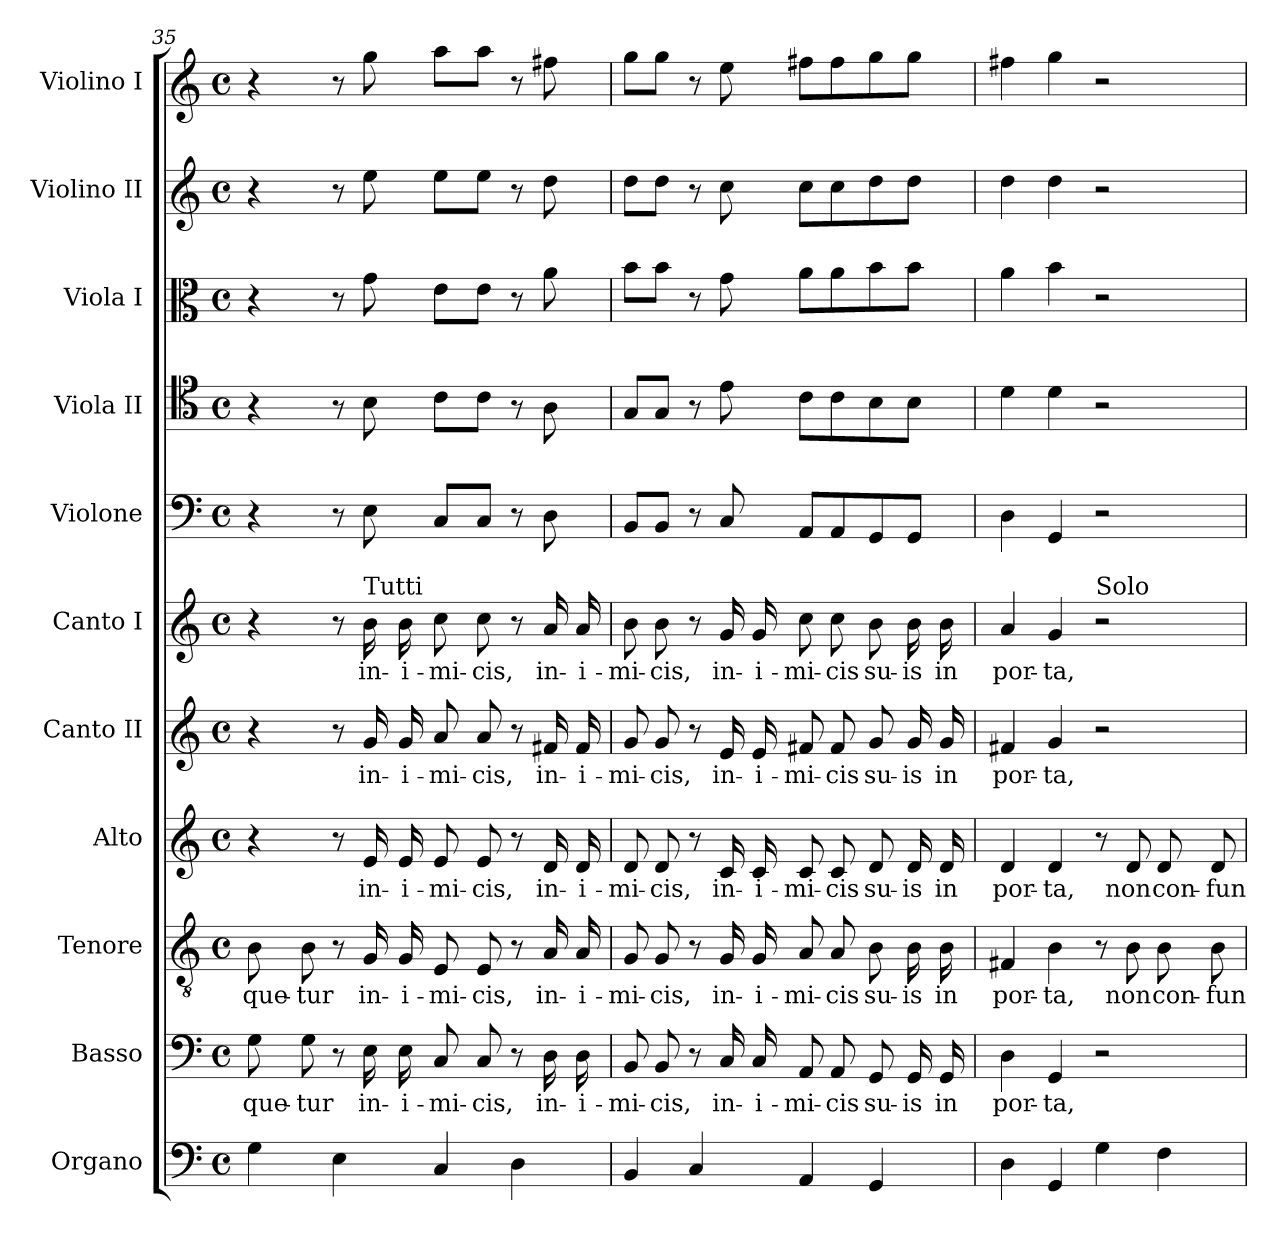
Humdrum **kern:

**kern	**kern	**text	**kern	**text	**kern	**text	**kern	**text	**kern	**text	**kern	**kern	**kern	**kern	**kern
*part11	*part10	*part10	*part9	*part9	*part8	*part8	*part7	*part7	*part6	*part6	*part5	*part4	*part3	*part2	*part1
*staff11	*staff10	*staff10	*staff9	*staff9	*staff8	*staff8	*staff7	*staff7	*staff6	*staff6	*staff5	*staff4	*staff3	*staff2	*staff1
*I"Organo	*I"Basso	*	*I"Tenore	*	*I"Alto	*	*I"Canto II	*	*I"Canto I	*	*I"Violone	*I"Viola II	*I"Viola I	*I"Violino II	*I"Violino I
*I'Org.	*I'B.	*	*I'T.	*	*I'A.	*	*I'C. II	*	*I'C. I	*	*I'Vne.	*I'Vla. II	*I'Vla. I	*I'Vl. II	*I'Vl. I
*clefF4	*clefF4	*	*clefGv2	*	*clefG2	*	*clefG2	*	*clefG2	*	*clefF4	*clefC4	*clefC3	*clefG2	*clefG2
*	*	*	*ITrd7c12	*	*	*	*	*	*	*	*	*	*	*	*
*k[]	*k[]	*	*k[]	*	*k[]	*	*k[]	*	*k[]	*	*k[]	*k[]	*k[]	*k[]	*k[]
*C:	*C:	*	*C:	*	*C:	*	*C:	*	*C:	*	*C:	*C:	*C:	*C:	*C:
*M4/4	*M4/4	*	*M4/4	*	*M4/4	*	*M4/4	*	*M4/4	*	*M4/4	*M4/4	*M4/4	*M4/4	*M4/4
*met(c)	*met(c)	*	*met(c)	*	*met(c)	*	*met(c)	*	*met(c)	*	*met(c)	*met(c)	*met(c)	*met(c)	*met(c)
=35	=35	=35	=35	=35	=35	=35	=35	=35	=35	=35	=35	=35	=35	=35	=35
!	!	!LO:LY:b:color=#000000	!	!	!	!	!	!	!	!	!	!	!	!	!
!	!	!	!	!LO:LY:b:color=#000000	!	!	!	!	!	!	!	!	!	!	!
4Gi\	8Gi\	-que-	8BBi\	-que-	4r	.	4r	.	4r	.	4r	4r	4r	4r	4r
!	!	!LO:LY:b:color=#000000	!	!	!	!	!	!	!	!	!	!	!	!	!
!	!	!	!	!LO:LY:b:color=#000000	!	!	!	!	!	!	!	!	!	!	!
.	8Gi\	-tur	8BBi\	-tur	.	.	.	.	.	.	.	.	.	.	.
4Ei\	8r	.	8r	.	8r	.	8r	.	8r	.	8r	8r	8r	8r	8r
!	!	!LO:LY:b:color=#000000	!	!	!	!	!	!	!	!	!	!	!	!	!
!	!	!	!	!LO:LY:b:color=#000000	!	!	!	!	!	!	!	!	!	!	!
!	!	!	!	!	!	!LO:LY:b:color=#000000	!	!	!	!	!	!	!	!	!
!	!	!	!	!	!	!	!	!LO:LY:b:color=#000000	!	!	!	!	!	!	!
!	!	!	!	!	!	!	!	!	!LO:TX:a:t=Tutti	!	!	!	!	!	!
!	!	!	!	!	!	!	!	!	!	!LO:LY:b:color=#000000	!	!	!	!	!
.	16Ei\	in-	16GGi/	in-	16ei/	in-	16gi/	in-	16bi\	in-	8Ei\	8Bi\	8gi\	8eei\	8ggi\
!	!	!LO:LY:b:color=#000000	!	!	!	!	!	!	!	!	!	!	!	!	!
!	!	!	!	!LO:LY:b:color=#000000	!	!	!	!	!	!	!	!	!	!	!
!	!	!	!	!	!	!LO:LY:b:color=#000000	!	!	!	!	!	!	!	!	!
!	!	!	!	!	!	!	!	!LO:LY:b:color=#000000	!	!	!	!	!	!	!
!	!	!	!	!	!	!	!	!	!	!LO:LY:b:color=#000000	!	!	!	!	!
.	16Ei\	-i-	16GGi/	-i-	16ei/	-i-	16gi/	-i-	16bi\	-i-	.	.	.	.	.
!	!	!LO:LY:b:color=#000000	!	!	!	!	!	!	!	!	!	!	!	!	!
!	!	!	!	!LO:LY:b:color=#000000	!	!	!	!	!	!	!	!	!	!	!
!	!	!	!	!	!	!LO:LY:b:color=#000000	!	!	!	!	!	!	!	!	!
!	!	!	!	!	!	!	!	!LO:LY:b:color=#000000	!	!	!	!	!	!	!
!	!	!	!	!	!	!	!	!	!	!LO:LY:b:color=#000000	!	!	!	!	!
4Ci/	8Ci/	-mi-	8EEi/	-mi-	8ei/	-mi-	8ai/	-mi-	8cci\	-mi-	8Ci/L	8ci\L	8ei\L	8eei\L	8aai\L
!	!	!LO:LY:b:color=#000000	!	!	!	!	!	!	!	!	!	!	!	!	!
!	!	!	!	!LO:LY:b:color=#000000	!	!	!	!	!	!	!	!	!	!	!
!	!	!	!	!	!	!LO:LY:b:color=#000000	!	!	!	!	!	!	!	!	!
!	!	!	!	!	!	!	!	!LO:LY:b:color=#000000	!	!	!	!	!	!	!
!	!	!	!	!	!	!	!	!	!	!LO:LY:b:color=#000000	!	!	!	!	!
.	8Ci/	-cis,	8EEi/	-cis,	8ei/	-cis,	8ai/	-cis,	8cci\	-cis,	8Ci/J	8ci\J	8ei\J	8eei\J	8aai\J
4Di\	8r	.	8r	.	8r	.	8r	.	8r	.	8r	8r	8r	8r	8r
!	!	!LO:LY:b:color=#000000	!	!	!	!	!	!	!	!	!	!	!	!	!
!	!	!	!	!LO:LY:b:color=#000000	!	!	!	!	!	!	!	!	!	!	!
!	!	!	!	!	!	!LO:LY:b:color=#000000	!	!	!	!	!	!	!	!	!
!	!	!	!	!	!	!	!	!LO:LY:b:color=#000000	!	!	!	!	!	!	!
!	!	!	!	!	!	!	!	!	!	!LO:LY:b:color=#000000	!	!	!	!	!
.	16Di\	in-	16AAi/	in-	16di/	in-	16f#Xi/	in-	16ai/	in-	8Di\	8Ai\	8ai\	8ddi\	8ff#Xi\
!	!	!LO:LY:b:color=#000000	!	!	!	!	!	!	!	!	!	!	!	!	!
!	!	!	!	!LO:LY:b:color=#000000	!	!	!	!	!	!	!	!	!	!	!
!	!	!	!	!	!	!LO:LY:b:color=#000000	!	!	!	!	!	!	!	!	!
!	!	!	!	!	!	!	!	!LO:LY:b:color=#000000	!	!	!	!	!	!	!
!	!	!	!	!	!	!	!	!	!	!LO:LY:b:color=#000000	!	!	!	!	!
.	16Di\	-i-	16AAi/	-i-	16di/	-i-	16f#i/	-i-	16ai/	-i-	.	.	.	.	.
!!LO:PB:g=z
=36	=36	=36	=36	=36	=36	=36	=36	=36	=36	=36	=36	=36	=36	=36	=36
!	!	!LO:LY:b:color=#000000	!	!	!	!	!	!	!	!	!	!	!	!	!
!	!	!	!	!LO:LY:b:color=#000000	!	!	!	!	!	!	!	!	!	!	!
!	!	!	!	!	!	!LO:LY:b:color=#000000	!	!	!	!	!	!	!	!	!
!	!	!	!	!	!	!	!	!LO:LY:b:color=#000000	!	!	!	!	!	!	!
!	!	!	!	!	!	!	!	!	!	!LO:LY:b:color=#000000	!	!	!	!	!
4BBi/	8BBi/	-mi-	8GGi/	-mi-	8di/	-mi-	8gi/	-mi-	8bi\	-mi-	8BBi/L	8Gi/L	8bi\L	8ddi\L	8ggi\L
!	!	!LO:LY:b:color=#000000	!	!	!	!	!	!	!	!	!	!	!	!	!
!	!	!	!	!LO:LY:b:color=#000000	!	!	!	!	!	!	!	!	!	!	!
!	!	!	!	!	!	!LO:LY:b:color=#000000	!	!	!	!	!	!	!	!	!
!	!	!	!	!	!	!	!	!LO:LY:b:color=#000000	!	!	!	!	!	!	!
!	!	!	!	!	!	!	!	!	!	!LO:LY:b:color=#000000	!	!	!	!	!
.	8BBi/	-cis,	8GGi/	-cis,	8di/	-cis,	8gi/	-cis,	8bi\	-cis,	8BBi/J	8Gi/J	8bi\J	8ddi\J	8ggi\J
4Ci/	8r	.	8r	.	8r	.	8r	.	8r	.	8r	8r	8r	8r	8r
!	!	!LO:LY:b:color=#000000	!	!	!	!	!	!	!	!	!	!	!	!	!
!	!	!	!	!LO:LY:b:color=#000000	!	!	!	!	!	!	!	!	!	!	!
!	!	!	!	!	!	!LO:LY:b:color=#000000	!	!	!	!	!	!	!	!	!
!	!	!	!	!	!	!	!	!LO:LY:b:color=#000000	!	!	!	!	!	!	!
!	!	!	!	!	!	!	!	!	!	!LO:LY:b:color=#000000	!	!	!	!	!
.	16Ci/	in-	16GGi/	in-	16ci/	in-	16ei/	in-	16gi/	in-	8Ci/	8ei\	8gi\	8cci\	8eei\
!	!	!LO:LY:b:color=#000000	!	!	!	!	!	!	!	!	!	!	!	!	!
!	!	!	!	!LO:LY:b:color=#000000	!	!	!	!	!	!	!	!	!	!	!
!	!	!	!	!	!	!LO:LY:b:color=#000000	!	!	!	!	!	!	!	!	!
!	!	!	!	!	!	!	!	!LO:LY:b:color=#000000	!	!	!	!	!	!	!
!	!	!	!	!	!	!	!	!	!	!LO:LY:b:color=#000000	!	!	!	!	!
.	16Ci/	-i-	16GGi/	-i-	16ci/	-i-	16ei/	-i-	16gi/	-i-	.	.	.	.	.
!	!	!LO:LY:b:color=#000000	!	!	!	!	!	!	!	!	!	!	!	!	!
!	!	!	!	!LO:LY:b:color=#000000	!	!	!	!	!	!	!	!	!	!	!
!	!	!	!	!	!	!LO:LY:b:color=#000000	!	!	!	!	!	!	!	!	!
!	!	!	!	!	!	!	!	!LO:LY:b:color=#000000	!	!	!	!	!	!	!
!	!	!	!	!	!	!	!	!	!	!LO:LY:b:color=#000000	!	!	!	!	!
4AAi/	8AAi/	-mi-	8AAi/	-mi-	8ci/	-mi-	8f#Xi/	-mi-	8cci\	-mi-	8AAi/L	8ci\L	8ai\L	8cci\L	8ff#Xi\L
!	!	!LO:LY:b:color=#000000	!	!	!	!	!	!	!	!	!	!	!	!	!
!	!	!	!	!LO:LY:b:color=#000000	!	!	!	!	!	!	!	!	!	!	!
!	!	!	!	!	!	!LO:LY:b:color=#000000	!	!	!	!	!	!	!	!	!
!	!	!	!	!	!	!	!	!LO:LY:b:color=#000000	!	!	!	!	!	!	!
!	!	!	!	!	!	!	!	!	!	!LO:LY:b:color=#000000	!	!	!	!	!
.	8AAi/	-cis	8AAi/	-cis	8ci/	-cis	8f#i/	-cis	8cci\	-cis	8AAi/	8ci\	8ai\	8cci\	8ff#i\
!	!	!LO:LY:b:color=#000000	!	!	!	!	!	!	!	!	!	!	!	!	!
!	!	!	!	!LO:LY:b:color=#000000	!	!	!	!	!	!	!	!	!	!	!
!	!	!	!	!	!	!LO:LY:b:color=#000000	!	!	!	!	!	!	!	!	!
!	!	!	!	!	!	!	!	!LO:LY:b:color=#000000	!	!	!	!	!	!	!
!	!	!	!	!	!	!	!	!	!	!LO:LY:b:color=#000000	!	!	!	!	!
4GGi/	8GGi/	su-	8BBi\	su-	8di/	su-	8gi/	su-	8bi\	su-	8GGi/	8Bi\	8bi\	8ddi\	8ggi\
!	!	!LO:LY:b:color=#000000	!	!	!	!	!	!	!	!	!	!	!	!	!
!	!	!	!	!LO:LY:b:color=#000000	!	!	!	!	!	!	!	!	!	!	!
!	!	!	!	!	!	!LO:LY:b:color=#000000	!	!	!	!	!	!	!	!	!
!	!	!	!	!	!	!	!	!LO:LY:b:color=#000000	!	!	!	!	!	!	!
!	!	!	!	!	!	!	!	!	!	!LO:LY:b:color=#000000	!	!	!	!	!
.	16GGi/	-is	16BBi\	-is	16di/	-is	16gi/	-is	16bi\	-is	8GGi/J	8Bi\J	8bi\J	8ddi\J	8ggi\J
!	!	!LO:LY:b:color=#000000	!	!	!	!	!	!	!	!	!	!	!	!	!
!	!	!	!	!LO:LY:b:color=#000000	!	!	!	!	!	!	!	!	!	!	!
!	!	!	!	!	!	!LO:LY:b:color=#000000	!	!	!	!	!	!	!	!	!
!	!	!	!	!	!	!	!	!LO:LY:b:color=#000000	!	!	!	!	!	!	!
!	!	!	!	!	!	!	!	!	!	!LO:LY:b:color=#000000	!	!	!	!	!
.	16GGi/	in	16BBi\	in	16di/	in	16gi/	in	16bi\	in	.	.	.	.	.
=37	=37	=37	=37	=37	=37	=37	=37	=37	=37	=37	=37	=37	=37	=37	=37
!	!	!LO:LY:b:color=#000000	!	!	!	!	!	!	!	!	!	!	!	!	!
!	!	!	!	!LO:LY:b:color=#000000	!	!	!	!	!	!	!	!	!	!	!
!	!	!	!	!	!	!LO:LY:b:color=#000000	!	!	!	!	!	!	!	!	!
!	!	!	!	!	!	!	!	!LO:LY:b:color=#000000	!	!	!	!	!	!	!
!	!	!	!	!	!	!	!	!	!	!LO:LY:b:color=#000000	!	!	!	!	!
4Di\	4Di\	por-	4FF#Xi/	por-	4di/	por-	4f#Xi/	por-	4ai/	por-	4Di\	4di\	4ai\	4ddi\	4ff#Xi\
!	!	!LO:LY:b:color=#000000	!	!	!	!	!	!	!	!	!	!	!	!	!
!	!	!	!	!LO:LY:b:color=#000000	!	!	!	!	!	!	!	!	!	!	!
!	!	!	!	!	!	!LO:LY:b:color=#000000	!	!	!	!	!	!	!	!	!
!	!	!	!	!	!	!	!	!LO:LY:b:color=#000000	!	!	!	!	!	!	!
!	!	!	!	!	!	!	!	!	!	!LO:LY:b:color=#000000	!	!	!	!	!
4GGi/	4GGi/	-ta,	4BBi\	-ta,	4di/	-ta,	4gi/	-ta,	4gi/	-ta,	4GGi/	4di\	4bi\	4ddi\	4ggi\
!	!	!	!	!	!	!	!	!	!LO:TX:a:t=Solo	!	!	!	!	!	!
4Gi\	2r	.	8r	.	8r	.	2r	.	2r	.	2r	2r	2r	2r	2r
!	!	!	!	!LO:LY:b:color=#000000	!	!	!	!	!	!	!	!	!	!	!
!	!	!	!	!	!	!LO:LY:b:color=#000000	!	!	!	!	!	!	!	!	!
.	.	.	8BBi\	non	8di/	non	.	.	.	.	.	.	.	.	.
!	!	!	!	!LO:LY:b:color=#000000	!	!	!	!	!	!	!	!	!	!	!
!	!	!	!	!	!	!LO:LY:b:color=#000000	!	!	!	!	!	!	!	!	!
4Fi\	.	.	8BBi\	con-	8di/	con-	.	.	.	.	.	.	.	.	.
!	!	!	!	!LO:LY:b:color=#000000	!	!	!	!	!	!	!	!	!	!	!
!	!	!	!	!	!	!LO:LY:b:color=#000000	!	!	!	!	!	!	!	!	!
.	.	.	8BBi\	-fun-	8di/	-fun-	.	.	.	.	.	.	.	.	.
=	=	=	=	=	=	=	=	=	=	=	=	=	=	=	=
*-	*-	*-	*-	*-	*-	*-	*-	*-	*-	*-	*-	*-	*-	*-	*-
